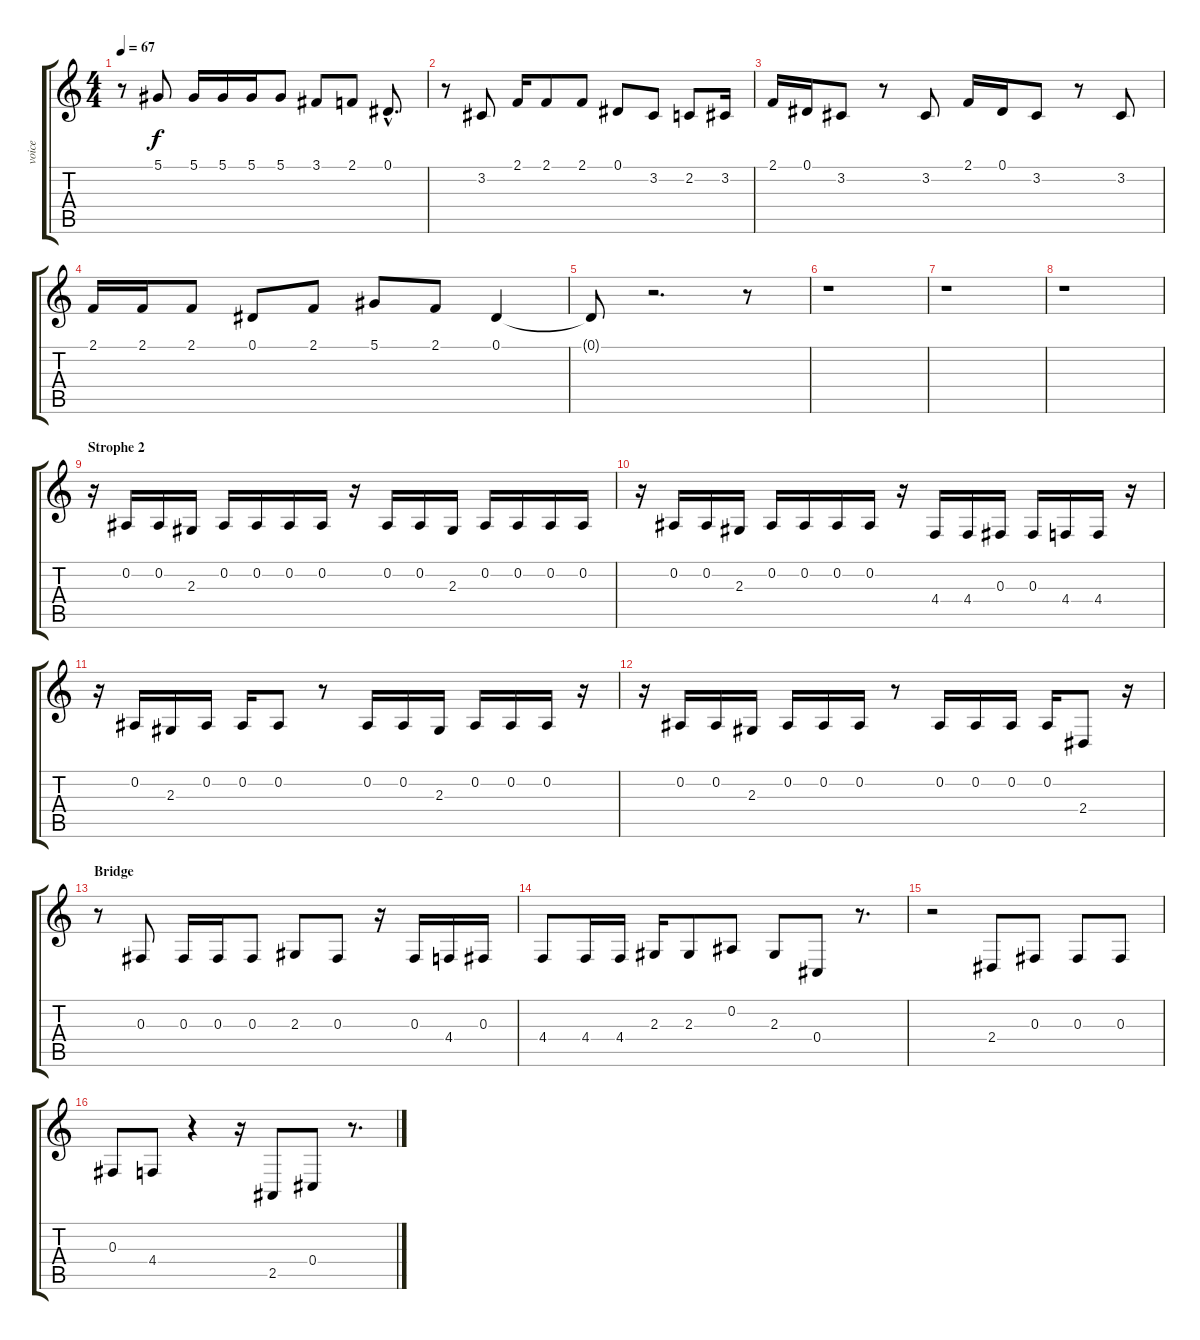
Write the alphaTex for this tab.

\track ("voice" "voice") {instrument tenorsax}
\staff {score tabs}
\tuning (Eb4 Bb3 Gb3 Db3 Ab2 Db2) {hide}
\ts (4 4)
\tempo 67
\clef g2
\ks c
r.8{dy f} 5.1.8 5.1.16 5.1.16 5.1.16 5.1.8 3.1.8 2.1.8 0.1{hac}.8{d} |
r.8 3.2.8 2.1.16 2.1.8 2.1.8 0.1.8 3.2.8 2.2.8 3.2.16 |
2.1.16 0.1.16 3.2.8 r.8 3.2.8 2.1.16 0.1.16 3.2.8 r.8 3.2.8 |
2.1.16 2.1.16 2.1.8 0.1.8 2.1.8 5.1.8 2.1.8 0.1.4 |
0.1{t}.8 r.2{d} r.8 |
r.1 |
r.1 |
r.1 |
\section ("" "Strophe 2")
r.16 0.2.16 0.2.16 2.3.16 0.2.16 0.2.16 0.2.16 0.2.16 r.16 0.2.16 0.2.16 2.3.16 0.2.16 0.2.16 0.2.16 0.2.16 |
r.16 0.2.16 0.2.16 2.3.16 0.2.16 0.2.16 0.2.16 0.2.16 r.16 4.4.16 4.4.16 0.3.16 0.3.16 4.4.16 4.4.16 r.16 |
r.16 0.2.16 2.3.16 0.2.16 0.2.16 0.2.8 r.8 0.2.16 0.2.16 2.3.16 0.2.16 0.2.16 0.2.16 r.16 |
r.16 0.2.16 0.2.16 2.3.16 0.2.16 0.2.16 0.2.16 r.8 0.2.16 0.2.16 0.2.16 0.2.16 2.4.8 r.16 |
\section ("" "Bridge")
r.8 0.3.8 0.3.16 0.3.16 0.3.8 2.3.8 0.3.8 r.16 0.3.16 4.4.16 0.3.16 |
4.4.8 4.4.16 4.4.16 2.3.16 2.3.8 0.2.8 2.3.8 0.4.8 r.8{d} |
r.2 2.4.8 0.3.8 0.3.8 0.3.8 |
0.3.8 4.4.8 r.4 r.16 2.5.8 0.4.8 r.8{d}
